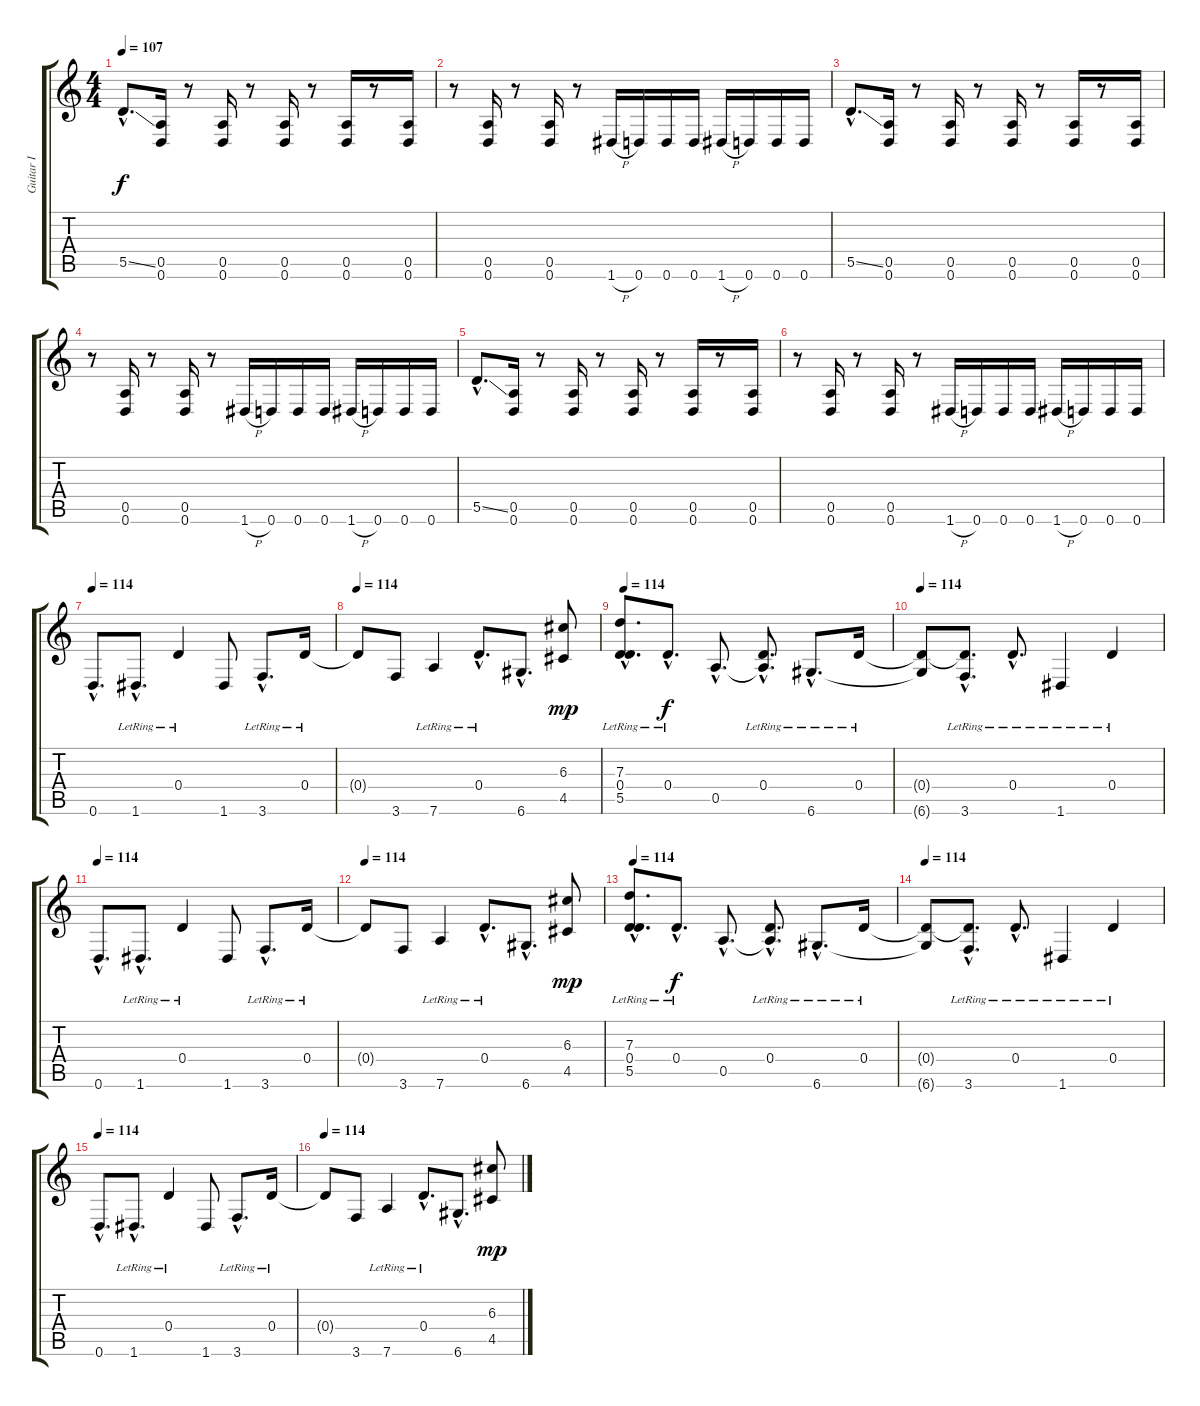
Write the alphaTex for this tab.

\track ("Guitar I" "Guitar I") {instrument distortionguitar}
\staff {score tabs}
\tuning (E4 B3 G3 D3 A2 D2) {hide}
\ts (4 4)
\tempo 107
\clef g2
\ks c
5.5{ss hac}.8{d dy f} (0.5 0.6).16 r.8 (0.5 0.6).16 r.8 (0.5 0.6).16 r.8 (0.5 0.6).16 r.8 (0.5 0.6).16 |
r.8 (0.5 0.6).16 r.8 (0.5 0.6).16 r.8 1.6{h}.16 0.6.16 0.6.16 0.6.16 1.6{h}.16 0.6.16 0.6.16 0.6.16 |
5.5{ss hac}.8{d} (0.5 0.6).16 r.8 (0.5 0.6).16 r.8 (0.5 0.6).16 r.8 (0.5 0.6).16 r.8 (0.5 0.6).16 |
r.8 (0.5 0.6).16 r.8 (0.5 0.6).16 r.8 1.6{h}.16 0.6.16 0.6.16 0.6.16 1.6{h}.16 0.6.16 0.6.16 0.6.16 |
5.5{ss hac}.8{d} (0.5 0.6).16 r.8 (0.5 0.6).16 r.8 (0.5 0.6).16 r.8 (0.5 0.6).16 r.8 (0.5 0.6).16 |
r.8 (0.5 0.6).16 r.8 (0.5 0.6).16 r.8 1.6{h}.16 0.6.16 0.6.16 0.6.16 1.6{h}.16 0.6.16 0.6.16 0.6.16 |
\tempo 114
0.6{hac}.8{d} 1.6{hac lr}.8{d} 0.4{lr}.4 1.6.8 3.6{hac lr}.8{d} 0.4{lr}.16 |
\tempo 114
0.4{t}.8 3.6.8 7.6{lr}.4 0.4{hac lr}.8{d} 6.6{hac}.8{d} (6.3 4.5).8{dy mp} |
\tempo 114
(7.3{hac lr} 0.4{hac} 5.5{hac lr}).8{d} 0.4{hac lr}.8{d dy f} 0.5{hac}.8{d} (0.4{hac lr} 0.5{hac t}).8{d} 6.6{hac lr}.8{d} 0.4{lr}.16 |
\tempo 114
(0.4{t} 6.6{t}).8 (0.4{hac t} 3.6{hac lr}).8{d} 0.4{hac lr}.8{d} 1.6{lr}.4 0.4{lr}.4 |
\tempo 110
\tempo 114
0.6{hac}.8{d} 1.6{hac lr}.8{d} 0.4{lr}.4 1.6.8 3.6{hac lr}.8{d} 0.4{lr}.16 |
\tempo 114
0.4{t}.8 3.6.8 7.6{lr}.4 0.4{hac lr}.8{d} 6.6{hac}.8{d} (6.3 4.5).8{dy mp} |
\tempo 114
(7.3{hac lr} 0.4{hac} 5.5{hac lr}).8{d} 0.4{hac lr}.8{d dy f} 0.5{hac}.8{d} (0.4{hac lr} 0.5{hac t}).8{d} 6.6{hac lr}.8{d} 0.4{lr}.16 |
\tempo 114
(0.4{t} 6.6{t}).8 (0.4{hac t} 3.6{hac lr}).8{d} 0.4{hac lr}.8{d} 1.6{lr}.4 0.4{lr}.4 |
\tempo 110
\tempo 114
0.6{hac}.8{d} 1.6{hac lr}.8{d} 0.4{lr}.4 1.6.8 3.6{hac lr}.8{d} 0.4{lr}.16 |
\tempo 114
0.4{t}.8 3.6.8 7.6{lr}.4 0.4{hac lr}.8{d} 6.6{hac}.8{d} (6.3 4.5).8{dy mp}
